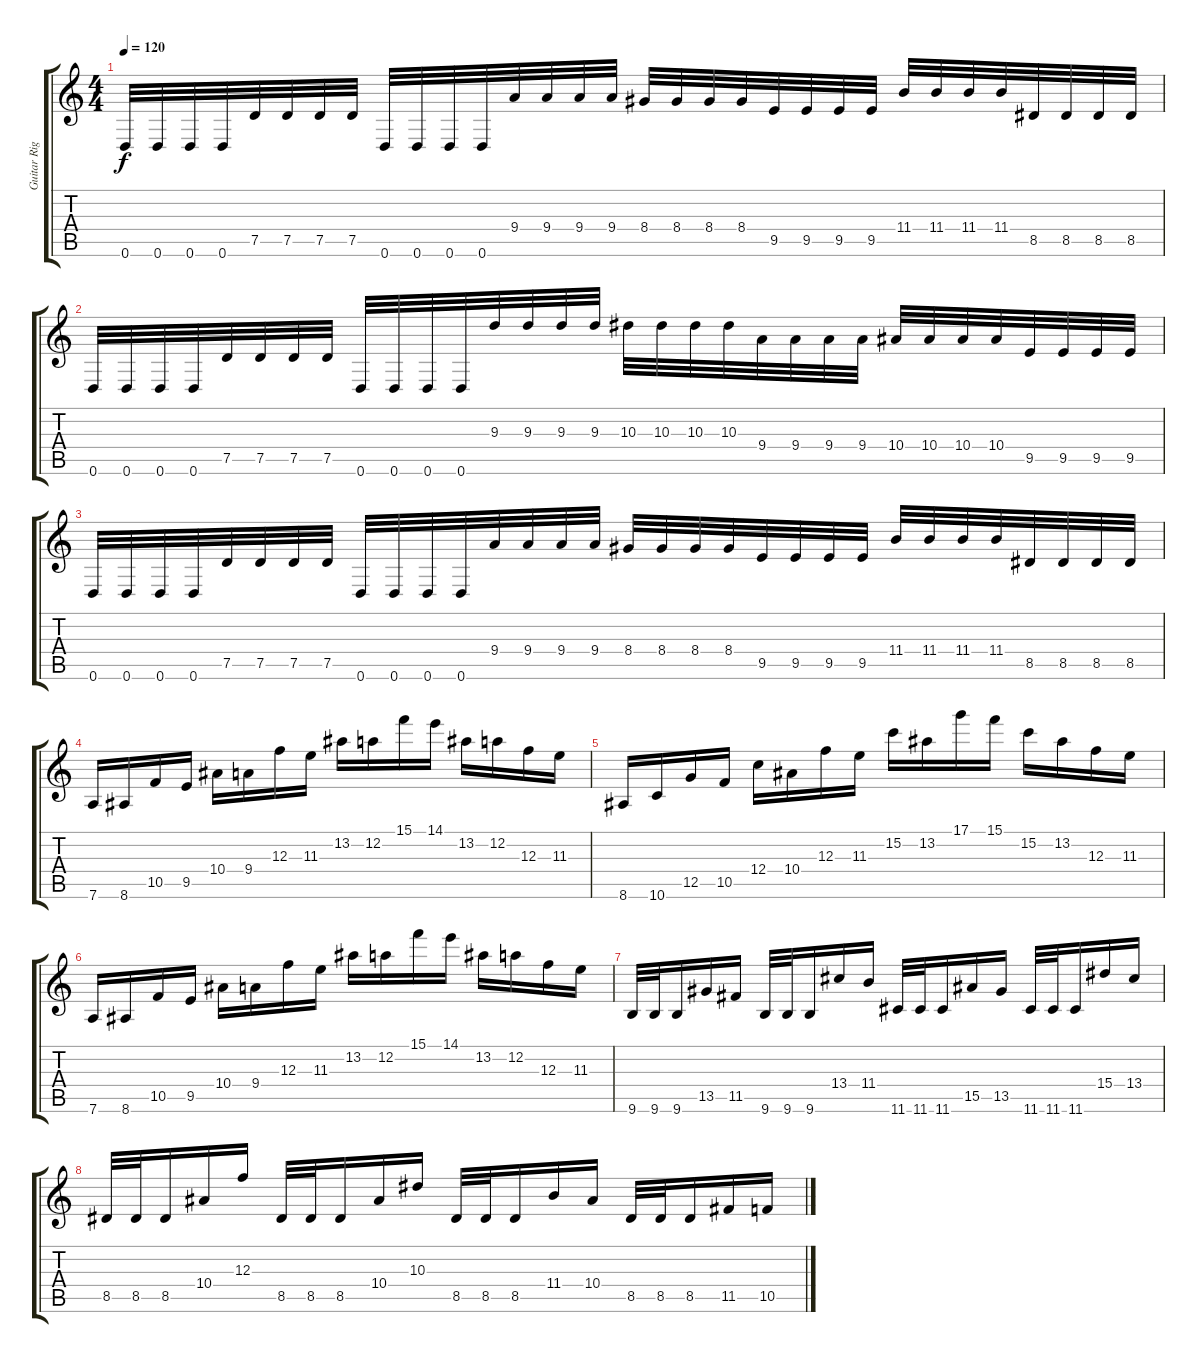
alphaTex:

\track ("Guitar Right" "Guitar Rig") {instrument distortionguitar}
\staff {score tabs}
\tuning (D4 A3 F3 C3 G2 D2) {hide}
\ts (4 4)
\tempo 120
\clef g2
\ks c
0.6.32{dy f} 0.6.32 0.6.32 0.6.32 7.5.32 7.5.32 7.5.32 7.5.32 0.6.32 0.6.32 0.6.32 0.6.32 9.4.32 9.4.32 9.4.32 9.4.32 8.4.32 8.4.32 8.4.32 8.4.32 9.5.32 9.5.32 9.5.32 9.5.32 11.4.32 11.4.32 11.4.32 11.4.32 8.5.32 8.5.32 8.5.32 8.5.32 |
0.6.32 0.6.32 0.6.32 0.6.32 7.5.32 7.5.32 7.5.32 7.5.32 0.6.32 0.6.32 0.6.32 0.6.32 9.3.32 9.3.32 9.3.32 9.3.32 10.3.32 10.3.32 10.3.32 10.3.32 9.4.32 9.4.32 9.4.32 9.4.32 10.4.32 10.4.32 10.4.32 10.4.32 9.5.32 9.5.32 9.5.32 9.5.32 |
0.6.32 0.6.32 0.6.32 0.6.32 7.5.32 7.5.32 7.5.32 7.5.32 0.6.32 0.6.32 0.6.32 0.6.32 9.4.32 9.4.32 9.4.32 9.4.32 8.4.32 8.4.32 8.4.32 8.4.32 9.5.32 9.5.32 9.5.32 9.5.32 11.4.32 11.4.32 11.4.32 11.4.32 8.5.32 8.5.32 8.5.32 8.5.32 |
7.6.16 8.6.16 10.5.16 9.5.16 10.4.16 9.4.16 12.3.16 11.3.16 13.2.16 12.2.16 15.1.16 14.1.16 13.2.16 12.2.16 12.3.16 11.3.16 |
8.6.16 10.6.16 12.5.16 10.5.16 12.4.16 10.4.16 12.3.16 11.3.16 15.2.16 13.2.16 17.1.16 15.1.16 15.2.16 13.2.16 12.3.16 11.3.16 |
7.6.16 8.6.16 10.5.16 9.5.16 10.4.16 9.4.16 12.3.16 11.3.16 13.2.16 12.2.16 15.1.16 14.1.16 13.2.16 12.2.16 12.3.16 11.3.16 |
9.6.32 9.6.32 9.6.16 13.5.16 11.5.16 9.6.32 9.6.32 9.6.16 13.4.16 11.4.16 11.6.32 11.6.32 11.6.16 15.5.16 13.5.16 11.6.32 11.6.32 11.6.16 15.4.16 13.4.16 |
8.5.32 8.5.32 8.5.16 10.4.16 12.3.16 8.5.32 8.5.32 8.5.16 10.4.16 10.3.16 8.5.32 8.5.32 8.5.16 11.4.16 10.4.16 8.5.32 8.5.32 8.5.16 11.5.16 10.5.16
